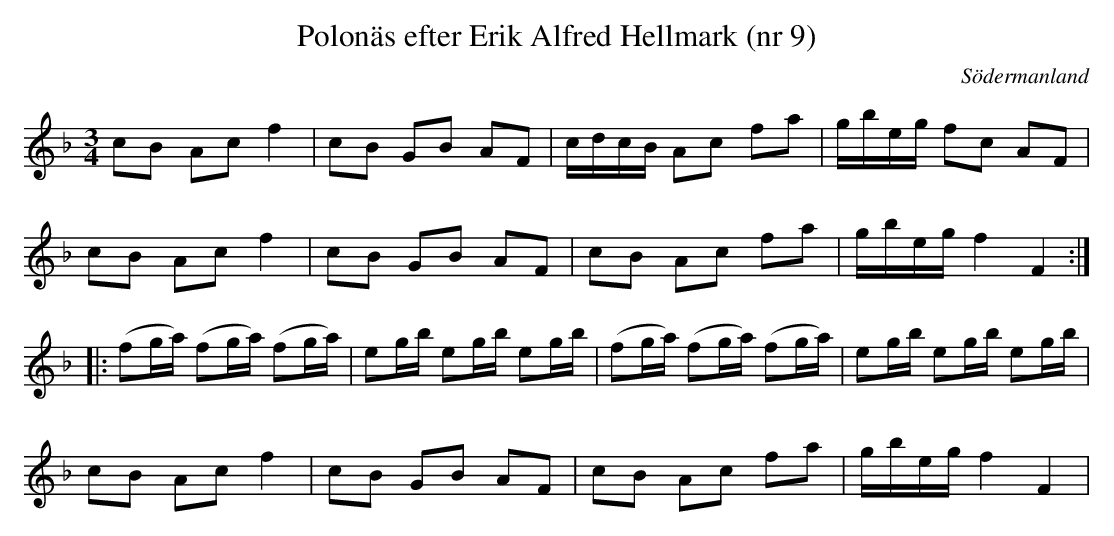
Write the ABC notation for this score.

X:1
T: Polonäs efter Erik Alfred Hellmark (nr 9)
O: Södermanland
M: 3/4
L: 1/16
K: F
c2B2 A2c2 f4 | c2B2 G2B2 A2F2 | cdcB A2c2 f2a2 | gbeg f2c2 A2F2 |
c2B2 A2c2 f4 | c2B2 G2B2 A2F2 | c2B2 A2c2 f2a2 | gbeg f4 F4 ::
(f2ga) (f2ga) (f2ga) | e2gb e2gb e2gb | (f2ga) (f2ga) (f2ga) | e2gb e2gb e2gb |
c2B2 A2c2 f4 | c2B2 G2B2 A2F2 | c2B2 A2c2 f2a2 | gbeg f4 F4 |
